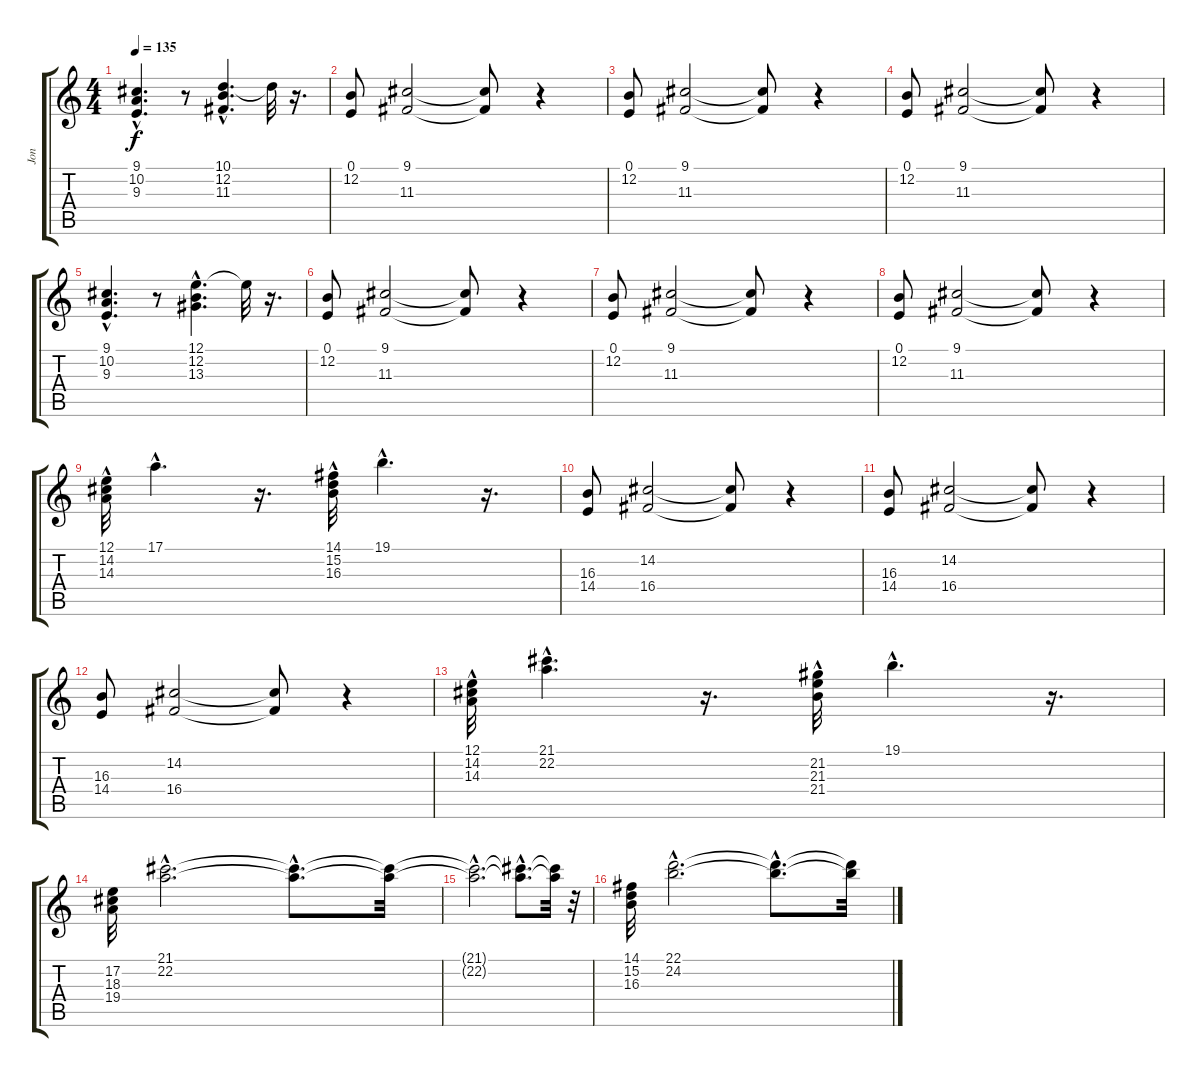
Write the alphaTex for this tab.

\track ("Jon" "Jon") {instrument drawbarorgan}
\staff {score tabs}
\tuning (E4 B3 G3 D3 A2 E2) {hide}
\ts (4 4)
\tempo 135
\clef g2
\ks c
(9.1{hac} 10.2{hac} 9.3{hac}).4{d dy f} r.8 (10.1{hac} 12.2{hac} 11.3{hac}).4{d} 10.1{t}.32 r.16{d} |
(0.1 12.2).8 (9.1 11.3).2 (9.1{t} 11.3{t}).8 r.4 |
(0.1 12.2).8 (9.1 11.3).2 (9.1{t} 11.3{t}).8 r.4 |
(0.1 12.2).8 (9.1 11.3).2 (9.1{t} 11.3{t}).8 r.4 |
(9.1{hac} 10.2{hac} 9.3{hac}).4{d} r.8 (12.1{hac} 12.2{hac} 13.3{hac}).4{d} 12.1{t}.32 r.16{d} |
(0.1 12.2).8 (9.1 11.3).2 (9.1{t} 11.3{t}).8 r.4 |
(0.1 12.2).8 (9.1 11.3).2 (9.1{t} 11.3{t}).8 r.4 |
(0.1 12.2).8 (9.1 11.3).2 (9.1{t} 11.3{t}).8 r.4 |
(12.1{hac} 14.2{hac} 14.3{hac}).32 17.1{hac}.4{d} r.16{d} (14.1{hac} 15.2{hac} 16.3{hac}).32 19.1{hac}.4{d} r.16{d} |
(16.3 14.4).8 (14.2 16.4).2 (14.2{t} 16.4{t}).8 r.4 |
(16.3 14.4).8 (14.2 16.4).2 (14.2{t} 16.4{t}).8 r.4 |
(16.3 14.4).8 (14.2 16.4).2 (14.2{t} 16.4{t}).8 r.4 |
(12.1{hac} 14.2{hac} 14.3{hac}).32 (21.1{hac} 22.2{hac}).4{d} r.16{d} (21.2{hac} 21.3{hac} 21.4{hac}).32 19.1{hac}.4{d} r.16{d} |
(17.2 18.3 19.4).32 (21.1{hac} 22.2{hac}).2{d} (21.1{hac t} 22.2{hac t}).8{d} (21.1{t} 22.2{t}).32 |
(21.1{hac t} 22.2{hac t}).2{d} (21.1{hac t} 22.2{hac t}).8{d} (21.1{t} 22.2{t}).32 r.32 |
(14.1 15.2 16.3).32 (22.1{hac} 24.2{hac}).2{d} (22.1{hac t} 24.2{hac t}).8{d} (22.1{t} 24.2{t}).32
